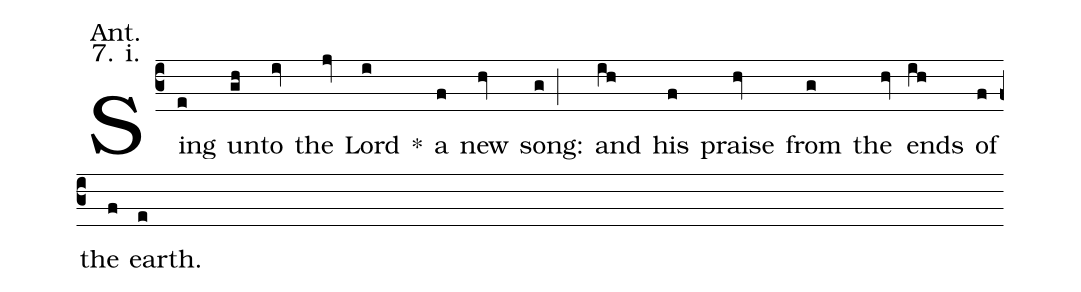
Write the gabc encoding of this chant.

annotation: Ant.;
annotation: 7. i.;
%%
(c3) Sing(e) un(gh)to(iv) the(jv) Lord(i) <sp>*</sp>() a(f) new(hv) song:(g;) and(ih) his(f) praise(hv) from(g) the(hv) ends(ih) of(f) the(f) earth.(e)
